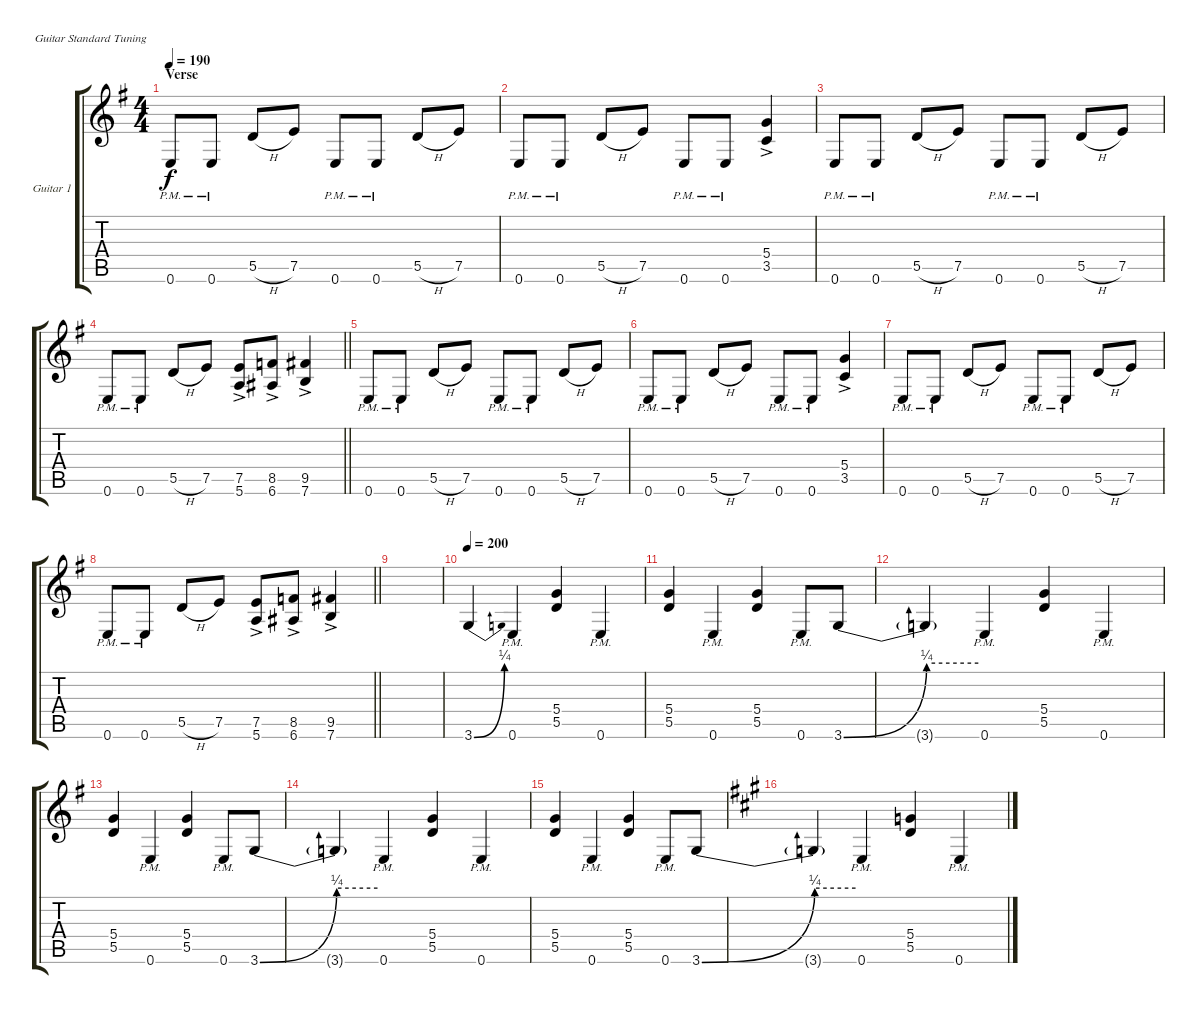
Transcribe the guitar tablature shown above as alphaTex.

\bracketExtendMode groupsimilarinstruments
\firstSystemTrackNameOrientation horizontal
\otherSystemsTrackNameOrientation horizontal
\track ("Guitar 1" "Guitar 1") {instrument distortionguitar}
\staff {score tabs}
\tuning (E4 B3 G3 D3 A2 E2)
\ts (4 4)
\section ("" "Verse")
\tempo 190
\clef g2
\ks g
0.6{pm}.8{dy f} 0.6{pm}.8 5.5{h}.8 7.5.8 0.6{pm}.8 0.6{pm}.8 5.5{h}.8 7.5.8 |
0.6{pm}.8 0.6{pm}.8 5.5{h}.8 7.5.8 0.6{pm}.8 0.6{pm}.8 (5.4{ac} 3.5{ac}).4 |
0.6{pm}.8 0.6{pm}.8 5.5{h}.8 7.5.8 0.6{pm}.8 0.6{pm}.8 5.5{h}.8 7.5.8 |
\barLineRight lightlight
0.6{pm}.8 0.6{pm}.8 5.5{h}.8 7.5.8 (7.5{ac} 5.6{ac}).8 (8.5{ac} 6.6{ac}).8 (9.5{ac} 7.6{ac}).4 |
0.6{pm}.8 0.6{pm}.8 5.5{h}.8 7.5.8 0.6{pm}.8 0.6{pm}.8 5.5{h}.8 7.5.8 |
0.6{pm}.8 0.6{pm}.8 5.5{h}.8 7.5.8 0.6{pm}.8 0.6{pm}.8 (5.4{ac} 3.5{ac}).4 |
0.6{pm}.8 0.6{pm}.8 5.5{h}.8 7.5.8 0.6{pm}.8 0.6{pm}.8 5.5{h}.8 7.5.8 |
\barLineRight lightlight
0.6{pm}.8 0.6{pm}.8 5.5{h}.8 7.5.8 (7.5{ac} 5.6{ac}).8 (8.5{ac} 6.6{ac}).8 (9.5{ac} 7.6{ac}).4 |
|
\tempo 200
3.6{be (bend 0 0 60 1)}.4 0.6{pm}.4 (5.4 5.5).4 0.6{pm}.4 |
(5.4 5.5).4 0.6{pm}.4 (5.4 5.5).4 0.6{pm}.8 3.6{be (bend 0 0 60 1)}.8 |
3.6{be (hold 0 1 60 1) t}.4 0.6{pm}.4 (5.4 5.5).4 0.6{pm}.4 |
(5.4 5.5).4 0.6{pm}.4 (5.4 5.5).4 0.6{pm}.8 3.6{be (bend 0 0 60 1)}.8 |
3.6{be (hold 0 1 60 1) t}.4 0.6{pm}.4 (5.4 5.5).4 0.6{pm}.4 |
(5.4 5.5).4 0.6{pm}.4 (5.4 5.5).4 0.6{pm}.8 3.6{be (bend 0 0 60 1)}.8 |
\ks a
3.6{be (hold 0 1 60 1) t}.4 0.6{pm}.4 (5.4 5.5).4 0.6{pm}.4
